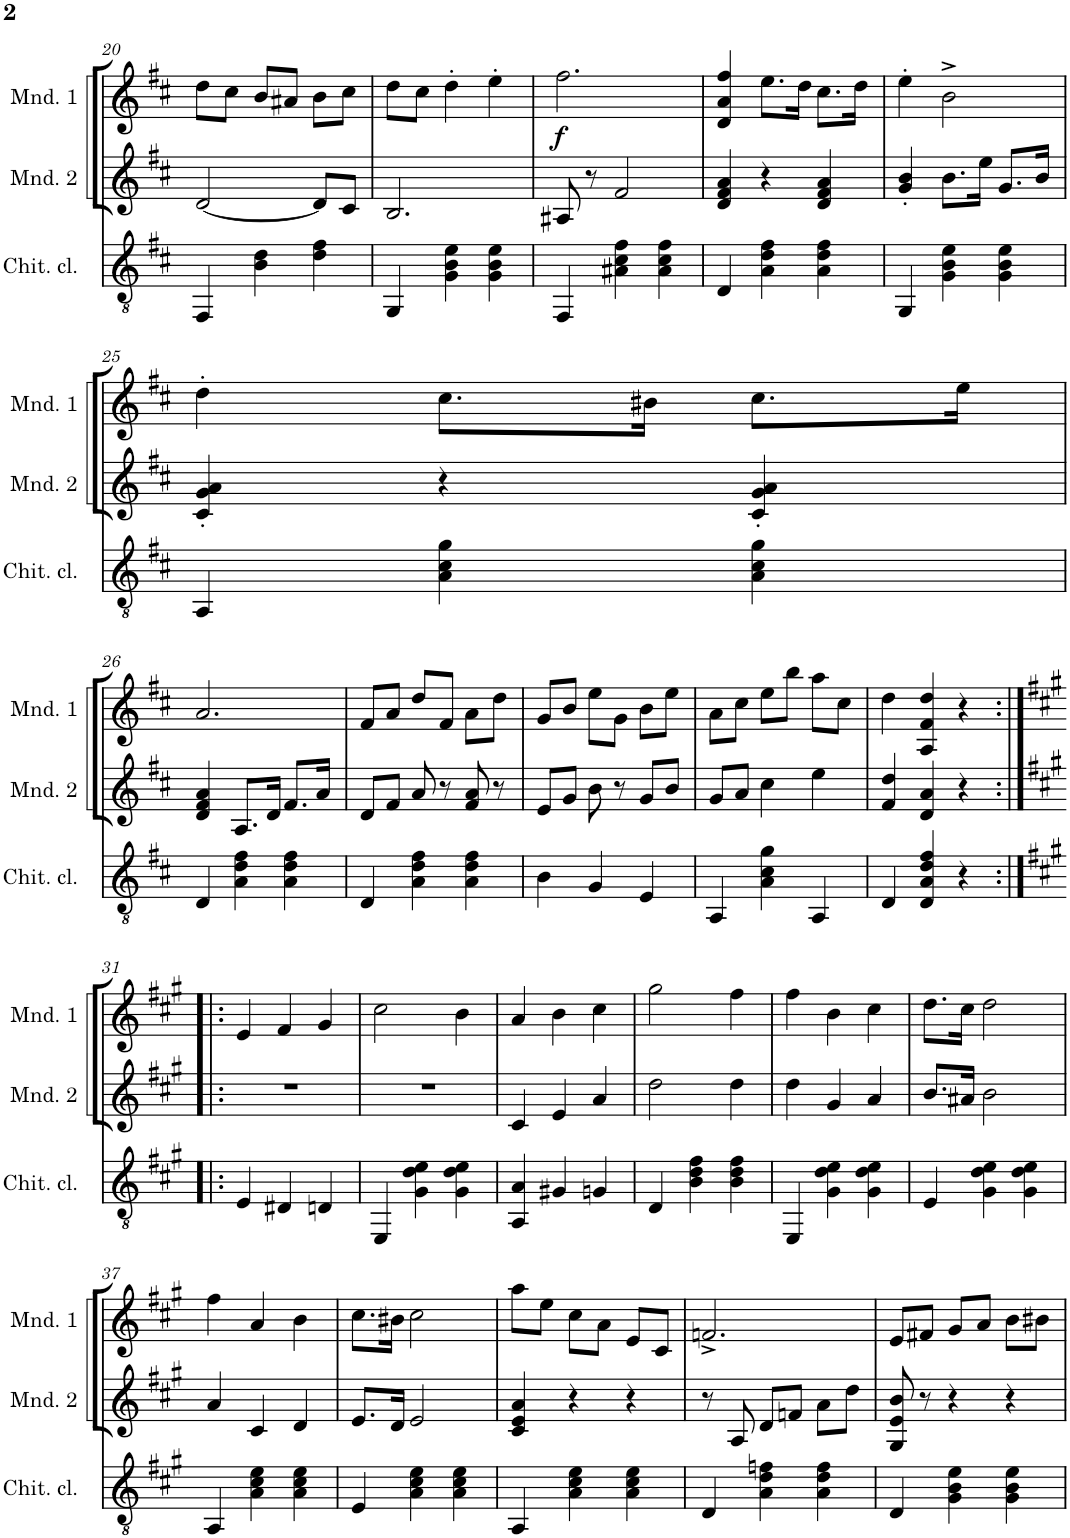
**kern	**kern	**kern	**dynam
*part3	*part2	*part1	*part1
*staff3	*staff2	*staff1	*staff1
*I"Chitarra classica	*I"Mandolino 2	*I"Mandolino 1	*
*I'Chit. cl.	*I'Mnd. 2	*I'Mnd. 1	*
!!LO:PB:g=z
*clefGv2	*clefG2	*clefG2	*
*k[f#c#]	*k[f#c#]	*k[f#c#]	*
*M3/4	*M3/4	*M3/4	*
=20	=20	=20	=20
4FF#/	[2d/	8dd\L	.
.	.	8cc#\J	.
4B\ 4d\	.	8b/L	.
.	.	8a#X/J	.
4d\ 4f#\	8d/L]	8b\L	.
.	8c#/J	8cc#\J	.
=21	=21	=21	=21
4GG/	2.B/	8dd\L	.
.	.	8cc#\J	.
4G\ 4B\ 4e\	.	4dd'\	.
4G\ 4B\ 4e\	.	4ee'\	.
=22	=22	=22	=22
!	!	!	!LO:DY:b
4FF#/	8A#X/	2.ff#\	f
.	8r	.	.
4A#X\ 4c#\ 4f#\	2f#/	.	.
4A#\ 4c#\ 4f#\	.	.	.
=23	=23	=23	=23
4D/	4d/ 4f#/ 4a/	4d/ 4a/ 4ff#/	.
4A\ 4d\ 4f#\	4r	8.ee\L	.
.	.	16dd\Jk	.
4A\ 4d\ 4f#\	4d/ 4f#/ 4a/	8.cc#\L	.
.	.	16dd\Jk	.
=24	=24	=24	=24
4GG/	4g/' 4b/'	4ee'\	.
4G\ 4B\ 4e\	8.b\L	2b^\	.
.	16ee\Jk	.	.
4G\ 4B\ 4e\	8.g/L	.	.
.	16b/Jk	.	.
!!LO:LB:g=z
=25	=25	=25	=25
4AA/	4c#/' 4g/' 4a/'	4dd'\	.
4A\ 4c#\ 4g\	4r	8.cc#\L	.
.	.	16b#X\Jk	.
4A\ 4c#\ 4g\	4c#/' 4g/' 4a/'	8.cc#\L	.
.	.	16ee\Jk	.
!!LO:LB:g=z
=26	=26	=26	=26
4D/	4d/ 4f#/ 4a/	2.a/	.
4A\ 4d\ 4f#\	8.A/L	.	.
.	16d/Jk	.	.
4A\ 4d\ 4f#\	8.f#/L	.	.
.	16a/Jk	.	.
=27	=27	=27	=27
4D/	8d/L	8f#/L	.
.	8f#/J	8a/J	.
4A\ 4d\ 4f#\	8a/	8dd/L	.
.	8r	8f#/J	.
4A\ 4d\ 4f#\	8f#/ 8a/	8a\L	.
.	8r	8dd\J	.
=28	=28	=28	=28
4B\	8e/L	8g/L	.
.	8g/J	8b/J	.
4G/	8b\	8ee\L	.
.	8r	8g\J	.
4E/	8g/L	8b\L	.
.	8b/J	8ee\J	.
=29	=29	=29	=29
4AA/	8g/L	8a\L	.
.	8a/J	8cc#\J	.
4A\ 4c#\ 4g\	4cc#\	8ee\L	.
.	.	8bb\J	.
4AA/	4ee\	8aa\L	.
.	.	8cc#\J	.
=30	=30	=30	=30
4D/	4f#/ 4dd/	4dd\	.
4D/ 4A/ 4d/ 4f#/	4d/ 4a/	4A/ 4f#/ 4dd/	.
4r	4r	4r	.
!!LO:LB:g=z
=31:|!|:	=31:|!|:	=31:|!|:	=31:|!|:
*k[f#c#g#]	*k[f#c#g#]	*k[f#c#g#]	*
4E/	2.r	4e/	.
4D#X/	.	4f#/	.
4Dn/	.	4g#/	.
=32	=32	=32	=32
4EE/	2.r	2cc#\	.
4G#\ 4d\ 4e\	.	.	.
4G#\ 4d\ 4e\	.	4b\	.
=33	=33	=33	=33
4AA/ 4A/	4c#/	4a/	.
4G#X/	4e/	4b\	.
4Gn/	4a/	4cc#\	.
=34	=34	=34	=34
4D/	2dd\	2gg#\	.
4B\ 4d\ 4f#\	.	.	.
4B\ 4d\ 4f#\	4dd\	4ff#\	.
=35	=35	=35	=35
4EE/	4dd\	4ff#\	.
4G#\ 4d\ 4e\	4g#/	4b\	.
4G#\ 4d\ 4e\	4a/	4cc#\	.
=36	=36	=36	=36
4E/	8.b/L	8.dd\L	.
.	16a#X/Jk	16cc#\Jk	.
4G#\ 4d\ 4e\	2b\	2dd\	.
4G#\ 4d\ 4e\	.	.	.
!!LO:LB:g=z
=37	=37	=37	=37
4AA/	4a/	4ff#\	.
4A\ 4c#\ 4e\	4c#/	4a/	.
4A\ 4c#\ 4e\	4d/	4b\	.
=38	=38	=38	=38
4E/	8.e/L	8.cc#\L	.
.	16d/Jk	16b#X\Jk	.
4A\ 4c#\ 4e\	2e/	2cc#\	.
4A\ 4c#\ 4e\	.	.	.
=39	=39	=39	=39
4AA/	4c#/ 4e/ 4a/	8aa\L	.
.	.	8ee\J	.
4A\ 4c#\ 4e\	4r	8cc#\L	.
.	.	8a\J	.
4A\ 4c#\ 4e\	4r	8e/L	.
.	.	8c#/J	.
=40	=40	=40	=40
4D/	8r	2.fn^/	.
.	8A/	.	.
4A\ 4d\ 4fn\	8d/L	.	.
.	8fn/J	.	.
4A\ 4d\ 4f\	8a\L	.	.
.	8dd\J	.	.
=41	=41	=41	=41
4D/	8G#/ 8e/ 8b/	8e/L	.
.	8r	8f#X/J	.
4G#\ 4B\ 4e\	4r	8g#/L	.
.	.	8a/J	.
4G#\ 4B\ 4e\	4r	8b\L	.
.	.	8b#X\J	.
=	=	=	=
*-	*-	*-	*-
